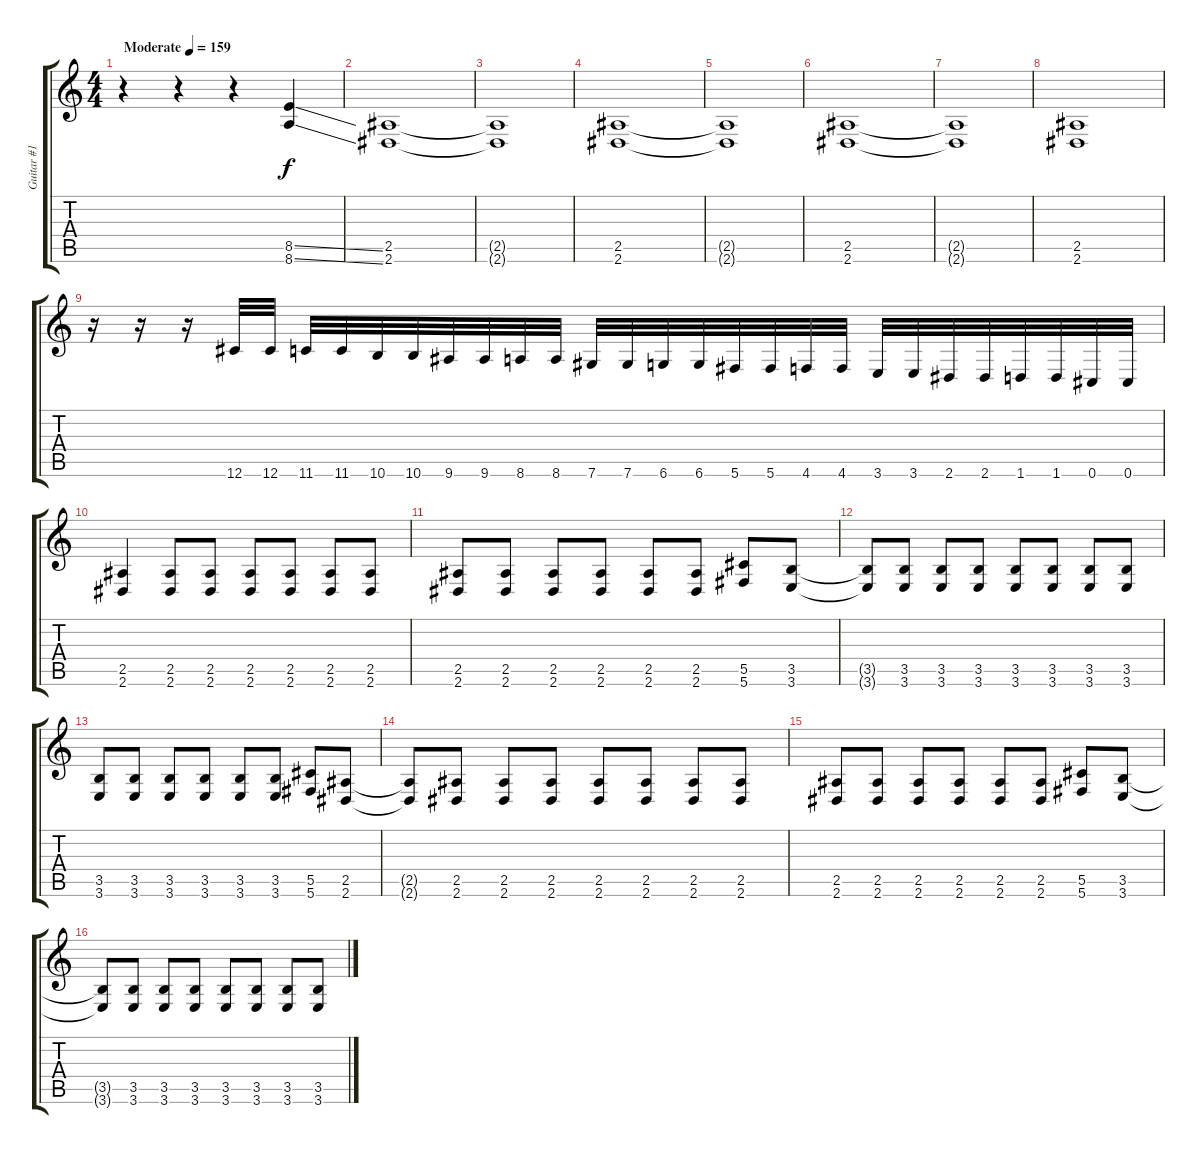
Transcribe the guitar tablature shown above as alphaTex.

\track ("Guitar #1" "Guitar #1") {instrument distortionguitar}
\staff {score tabs}
\tuning (Eb4 Bb3 Gb3 Db3 Ab2 Db2) {hide}
\ts (4 4)
\tempo (159 "Moderate")
\clef g2
\ks c
r.4{dy f instrument distortionguitar} r.4 r.4 (8.5{ss} 8.6{ss}).4 |
(2.5 2.6).1 |
(2.5{t} 2.6{t}).1 |
(2.5 2.6).1 |
(2.5{t} 2.6{t}).1 |
(2.5 2.6).1 |
(2.5{t} 2.6{t}).1 |
(2.5 2.6).1 |
r.16 r.16 r.16 12.6.32 12.6.32 11.6.32 11.6.32 10.6.32 10.6.32 9.6.32 9.6.32 8.6.32 8.6.32 7.6.32 7.6.32 6.6.32 6.6.32 5.6.32 5.6.32 4.6.32 4.6.32 3.6.32 3.6.32 2.6.32 2.6.32 1.6.32 1.6.32 0.6.32 0.6.32 |
(2.5 2.6).4 (2.5 2.6).8 (2.5 2.6).8 (2.5 2.6).8 (2.5 2.6).8 (2.5 2.6).8 (2.5 2.6).8 |
(2.5 2.6).8 (2.5 2.6).8 (2.5 2.6).8 (2.5 2.6).8 (2.5 2.6).8 (2.5 2.6).8 (5.5 5.6).8 (3.5 3.6).8 |
(3.5{t} 3.6{t}).8 (3.5 3.6).8 (3.5 3.6).8 (3.5 3.6).8 (3.5 3.6).8 (3.5 3.6).8 (3.5 3.6).8 (3.5 3.6).8 |
(3.5 3.6).8 (3.5 3.6).8 (3.5 3.6).8 (3.5 3.6).8 (3.5 3.6).8 (3.5 3.6).8 (5.5 5.6).8 (2.5 2.6).8 |
(2.5{t} 2.6{t}).8 (2.5 2.6).8 (2.5 2.6).8 (2.5 2.6).8 (2.5 2.6).8 (2.5 2.6).8 (2.5 2.6).8 (2.5 2.6).8 |
(2.5 2.6).8 (2.5 2.6).8 (2.5 2.6).8 (2.5 2.6).8 (2.5 2.6).8 (2.5 2.6).8 (5.5 5.6).8 (3.5 3.6).8 |
(3.5{t} 3.6{t}).8 (3.5 3.6).8 (3.5 3.6).8 (3.5 3.6).8 (3.5 3.6).8 (3.5 3.6).8 (3.5 3.6).8 (3.5 3.6).8
